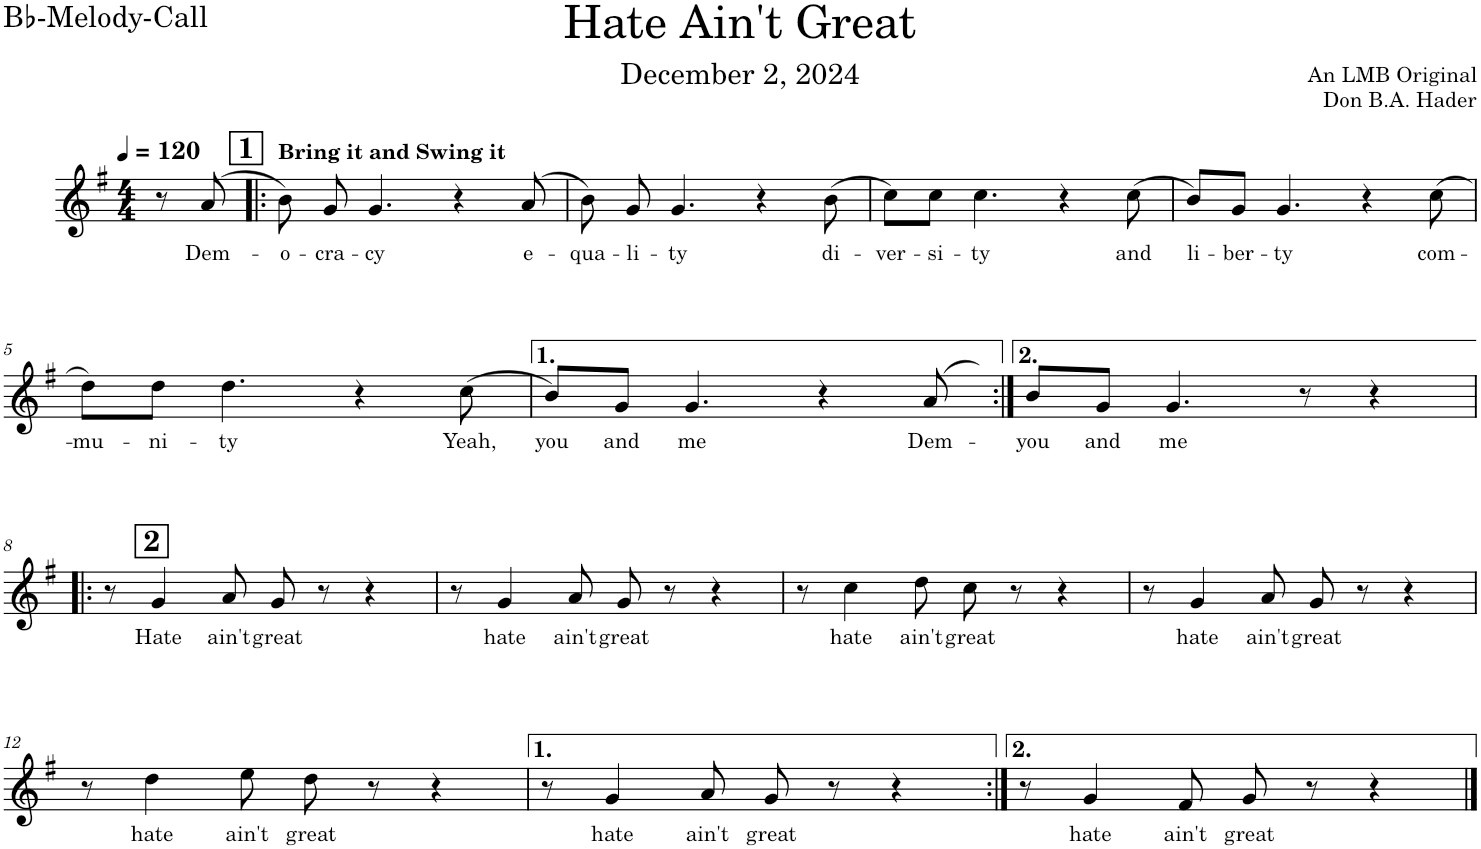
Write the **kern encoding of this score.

**kern	**text
*part1	*part1
*staff1	*staff1
*I"Bb Melody	*
*I'Bb-1	*
*clefG2	*
*Trd8c14	*
*k[f#]	*
*M4/4	*
*MM120	*
=	=
8r	.
!	!LO:LY:b
(8a/	Dem-
!!LO:REH:place=s1:a:B:cj:fs=14:t=1
=1!|:	=1!|:
!LO:TX:a:B:t=Bring it and Swing it	!
!	!LO:LY:b
8b\)	-o-
!	!LO:LY:b
8g/	-cra-
!	!LO:LY:b
4.g/	-cy
4r	.
!	!LO:LY:b
(8a/	e-
=2	=2
!	!LO:LY:b
8b\)	-qua-
!	!LO:LY:b
8g/	-li-
!	!LO:LY:b
4.g/	-ty
4r	.
!	!LO:LY:b
(8b\	di-
=3	=3
!	!LO:LY:b
8cc\L)	-ver-
!	!LO:LY:b
8cc\J	-si-
!	!LO:LY:b
4.cc\	-ty
4r	.
!	!LO:LY:b
(8cc\	and
=4	=4
!	!LO:LY:b
8b/L)	li-
!	!LO:LY:b
8g/J	-ber-
!	!LO:LY:b
4.g/	-ty
4r	.
!	!LO:LY:b
(8cc\	com-
!!LO:LB:g=z
=5	=5
!	!LO:LY:b
8dd\L)	-mu-
!	!LO:LY:b
8dd\J	-ni-
!	!LO:LY:b
4.dd\	-ty
4r	.
!	!LO:LY:b
(8cc\	Yeah,
=6	=6
!	!LO:LY:b
8b/L)	you
!	!LO:LY:b
8g/J	and
!	!LO:LY:b
4.g/	me
4r	.
!	!LO:LY:b
(>8a/	Dem-
=7:|!	=7:|!
!	!LO:LY:b
8b/L)	-you
!	!LO:LY:b
8g/J	and
!	!LO:LY:b
4.g/	me
8r	.
4r	.
!!LO:LB:g=z
!!LO:REH:place=s1:a:B:cj:fs=14:t=2:qo=0.5
=8!|:	=8!|:
8r	.
!	!LO:LY:b
4g/	Hate
!	!LO:LY:b
8a/	ain't
!	!LO:LY:b
8g/	great
8r	.
4r	.
=9	=9
8r	.
!	!LO:LY:b
4g/	hate
!	!LO:LY:b
8a/	ain't
!	!LO:LY:b
8g/	great
8r	.
4r	.
=10	=10
8r	.
!	!LO:LY:b
4cc\	hate
!	!LO:LY:b
8dd\	ain't
!	!LO:LY:b
8cc\	great
8r	.
4r	.
=11	=11
8r	.
!	!LO:LY:b
4g/	hate
!	!LO:LY:b
8a/	ain't
!	!LO:LY:b
8g/	great
8r	.
4r	.
!!LO:LB:g=z
=12	=12
8r	.
!	!LO:LY:b
4dd\	hate
!	!LO:LY:b
8ee\	ain't
!	!LO:LY:b
8dd\	great
8r	.
4r	.
=13	=13
8r	.
!	!LO:LY:b
4g/	hate
!	!LO:LY:b
8a/	ain't
!	!LO:LY:b
8g/	great
8r	.
4r	.
=14:|!	=14:|!
8r	.
!	!LO:LY:b
4g/	hate
!	!LO:LY:b
8f#/	ain't
!	!LO:LY:b
8g/	great
8r	.
4r	.
==	==
*-	*-
